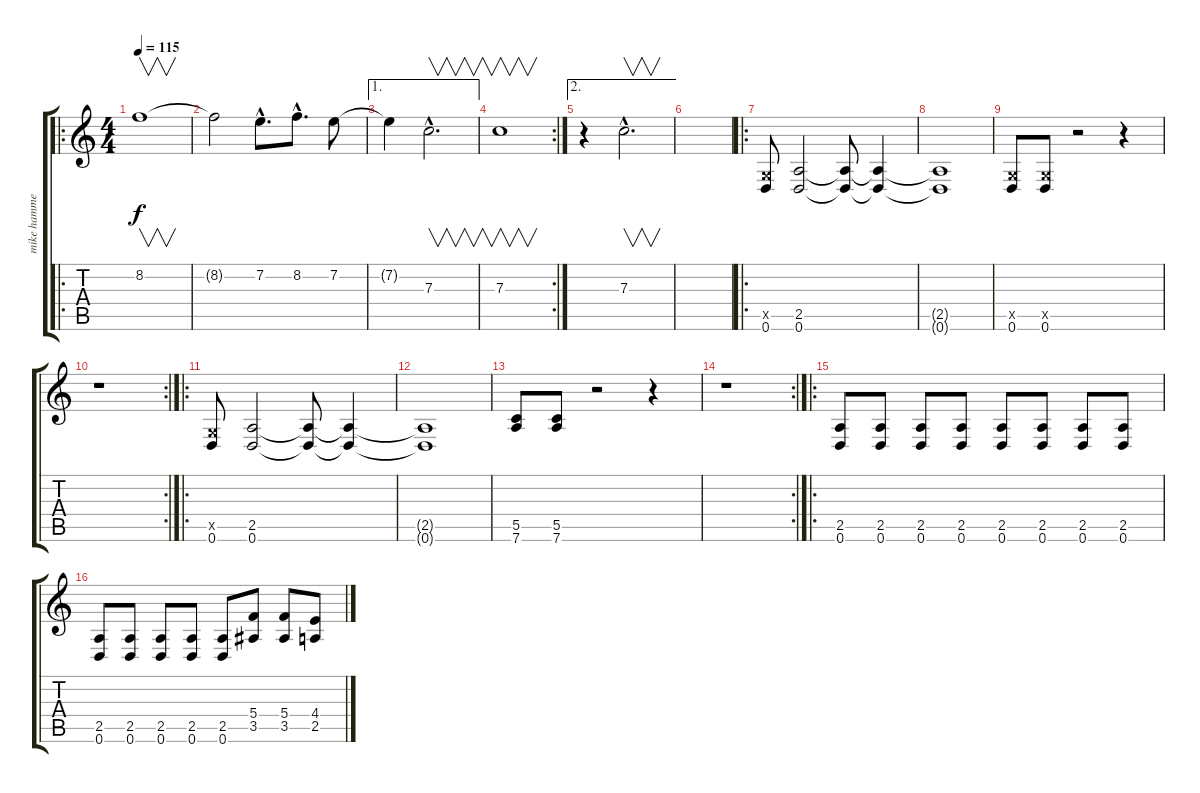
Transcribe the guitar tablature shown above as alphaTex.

\track ("mike hammer" "mike hamme") {instrument distortionguitar}
\staff {score tabs}
\tuning (D4 A3 F3 C3 G2 D2) {hide}
\ro
\ts (4 4)
\tempo 115
\clef g2
\ks c
8.2.1{v dy f} |
8.2{t}.2 7.2{hac}.8{d} 8.2{hac}.8{d} 7.2.8 |
\ae 1
7.2{t}.4 7.3{hac}.2{v d} |
\rc 2
7.3.1{v} |
\ae 2
r.4 7.3{hac}.2{v d} |
|
\ro
(0.5{x} 0.6).8 (2.5 0.6).2 (2.5{t} 0.6{t}).8 (2.5{t} 0.6{t}).4 |
(2.5{t} 0.6{t}).1 |
(0.5{x} 0.6).8 (0.5{x} 0.6).8 r.2 r.4 |
\rc 2
r.1 |
\ro
(0.5{x} 0.6).8 (2.5 0.6).2 (2.5{t} 0.6{t}).8 (2.5{t} 0.6{t}).4 |
(2.5{t} 0.6{t}).1 |
(5.5 7.6).8 (5.5 7.6).8 r.2 r.4 |
\rc 2
r.1 |
\ro
(2.5 0.6).8 (2.5 0.6).8 (2.5 0.6).8 (2.5 0.6).8 (2.5 0.6).8 (2.5 0.6).8 (2.5 0.6).8 (2.5 0.6).8 |
(2.5 0.6).8 (2.5 0.6).8 (2.5 0.6).8 (2.5 0.6).8 (2.5 0.6).8 (5.4 3.5).8 (5.4 3.5).8 (4.4 2.5).8
